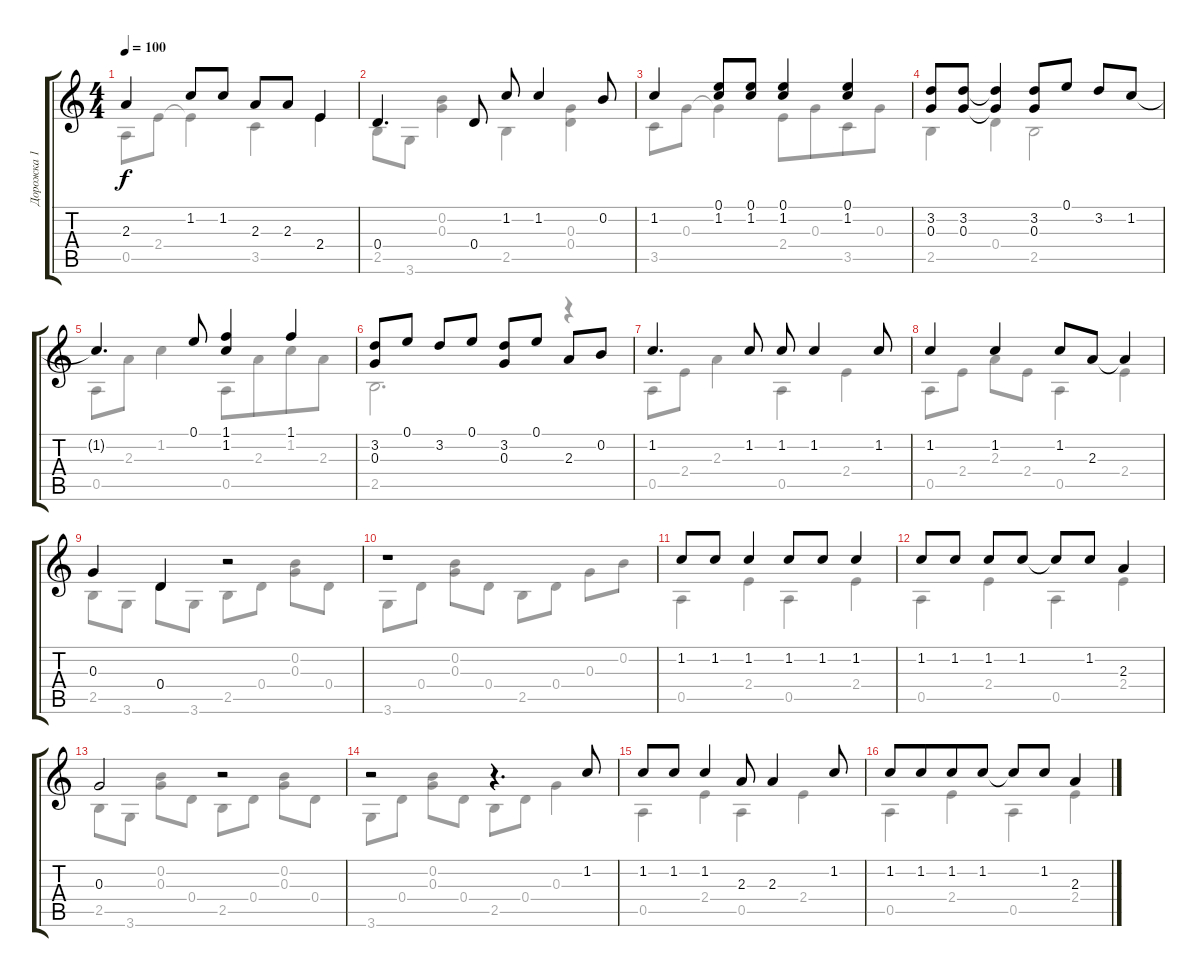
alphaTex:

\track ("Дорожка 1" "Дорожка 1") {instrument acousticguitarsteel}
\staff {score tabs}
\tuning (E4 B3 G3 D3 A2 E2) {hide}
\voice
\ts (4 4)
\tempo 100
\clef g2
\ks aminor
2.3.4{dy f} 1.2.8{beam Up} 1.2.8{beam Up} 2.3.8 2.3.8 2.4.4 |
0.4.4{d} 0.4.8 1.2.8{beam Up} 1.2.4{beam Up} 0.2.8{beam Up} |
1.2.4{beam Up} (0.1 1.2).8{beam Up} (0.1 1.2).8{beam Up} (0.1 1.2).4{beam Up} (0.1 1.2).4{beam Up} |
(3.2 0.3).8{beam Up} (3.2 0.3).8{beam Up} (3.2{t} 0.3{t}).4{beam Up} (3.2 0.3).8{beam Up} 0.1.8{beam Up} 3.2.8{beam Up} 1.2.8{beam Up} |
1.2{t}.4{d beam Up} 0.1.8{beam Up} (1.1 1.2).4{beam Up} 1.1.4{beam Up} |
(3.2 0.3).8{beam Up} 0.1.8{beam Up} 3.2.8{beam Up} 0.1.8{beam Up} (3.2 0.3).8{beam Up} 0.1.8{beam Up} 2.3.8{beam Up} 0.2.8{beam Up} |
1.2.4{d beam Up} 1.2.8{beam Up} 1.2.8{beam Up} 1.2.4{beam Up} 1.2.8{beam Up} |
1.2.4{beam Up} 1.2.4{beam Up} 1.2.8{beam Up} 2.3.8{beam Up} 2.3{t}.4 |
0.3.4 0.4.4 r.2 |
r.1 |
1.2.8{beam Up} 1.2.8{beam Up} 1.2.4{beam Up} 1.2.8{beam Up} 1.2.8{beam Up} 1.2.4{beam Up} |
1.2.8{beam Up} 1.2.8{beam Up} 1.2.8{beam Up} 1.2.8{beam Up} 1.2{t}.8{beam Up} 1.2.8{beam Up} 2.3.4 |
0.3.2 r.2 |
r.2 r.4{d} 1.2.8{beam Up} |
1.2.8{beam Up} 1.2.8{beam Up} 1.2.4{beam Up} 2.3.8 2.3.4 1.2.8{beam Up} |
1.2.8{beam Up} 1.2.8{beam Up beam merge} 1.2.8{beam Up} 1.2.8{beam Up} 1.2{t}.8{beam Up} 1.2.8{beam Up} 2.3.4
\voice
\clef g2
\ottava regular
\simile none
\ks aminor
0.5.8{dy f} 2.4.8 2.4{t}.4 3.5.4 2.4.4 |
2.5.8 3.6.8 (0.2 0.3).4 2.5.4 (0.3 0.4).4 |
3.5.8 0.3.8 0.3{t}.4 2.4.8 0.3.8{beam merge} 3.5.8 0.3.8 |
2.5.4 0.4.4 2.5.2 |
0.5.8 2.3.8 1.2.4 0.5.8 2.3.8{beam merge} 1.2.8 2.3.8 |
2.5.2{d} r.4 |
0.5.8 2.4.8 2.3.4 0.5.4 2.4.4 |
0.5.8 2.4.8 2.3.8 2.4.8 0.5.4 2.4.4 |
2.5.8 3.6.8 0.4.8 3.6.8 2.5.8 0.4.8 (0.2 0.3).8 0.4.8 |
3.6.8 0.4.8 (0.2 0.3).8 0.4.8 2.5.8 0.4.8 0.3.8 0.2.8 |
0.5.4 2.4.4 0.5.4 2.4.4 |
0.5.4 2.4.4 0.5.4 2.4.4 |
2.5.8 3.6.8 (0.2 0.3).8 0.4.8 2.5.8 0.4.8 (0.2 0.3).8 0.4.8 |
3.6.8 0.4.8 (0.2 0.3).8 0.4.8 2.5.8 0.4.8 0.3.4 |
0.5.4 2.4.4 0.5.4 2.4.4 |
0.5.4 2.4.4 0.5.4 2.4.4
